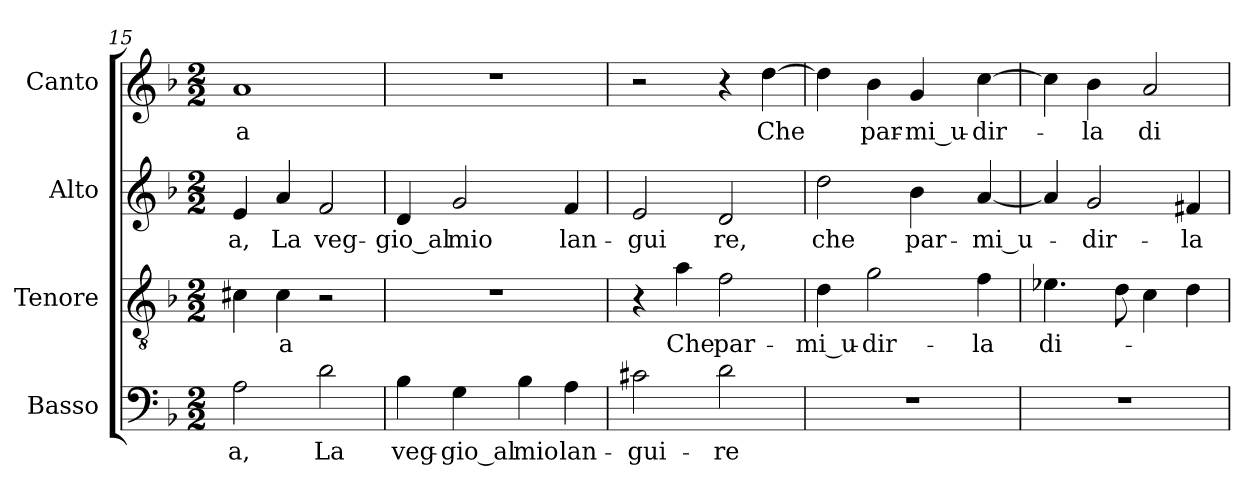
**kern	**text	**kern	**text	**kern	**text	**kern	**text
*part4	*part4	*part3	*part3	*part2	*part2	*part1	*part1
*staff4	*staff4	*staff3	*staff3	*staff2	*staff2	*staff1	*staff1
*I"Basso	*	*I"Tenore	*	*I"Alto	*	*I"Canto	*
*I'B	*	*I'T	*	*	*	*	*
*clefF4	*	*clefGv2	*	*clefG2	*	*clefG2	*
*	*	*ITrd7c12	*	*	*	*	*
*k[b-]	*	*k[b-]	*	*k[b-]	*	*k[b-]	*
*F:	*	*F:	*	*F:	*	*F:	*
*M2/2	*	*M2/2	*	*M2/2	*	*M2/2	*
=15	=15	=15	=15	=15	=15	=15	=15
!	!LO:LY:b:color=#000000	!	!	!	!	!	!
!	!	!	!	!	!LO:LY:b:color=#000000	!	!
!	!	!	!	!	!	!	!LO:LY:b:color=#000000
2Ai\	-a,	4C#Xi\	.	4ei/	-a,	1ai	-a
!	!	!	!LO:LY:b:color=#000000	!	!	!	!
!	!	!	!	!	!LO:LY:b:color=#000000	!	!
.	.	4C#i\	-a	4ai/	La	.	.
!	!LO:LY:b:color=#000000	!	!	!	!	!	!
!	!	!	!	!	!LO:LY:b:color=#000000	!	!
2di\	La	2r	.	2fi/	veg-	.	.
=16	=16	=16	=16	=16	=16	=16	=16
!	!LO:LY:b:color=#000000	!	!	!	!	!	!
!	!	!	!	!	!LO:LY:b:color=#000000	!	!
4B-i\	veg-	1r	.	4di/	-gio_al	1r	.
!	!LO:LY:b:color=#000000	!	!	!	!	!	!
!	!	!	!	!	!LO:LY:b:color=#000000	!	!
4Gi\	-gio_al	.	.	2gi/	mio	.	.
!	!LO:LY:b:color=#000000	!	!	!	!	!	!
4B-i\	mio	.	.	.	.	.	.
!	!LO:LY:b:color=#000000	!	!	!	!	!	!
!	!	!	!	!	!LO:LY:b:color=#000000	!	!
4Ai\	lan-	.	.	4fi/	lan-	.	.
=17	=17	=17	=17	=17	=17	=17	=17
!	!LO:LY:b:color=#000000	!	!	!	!	!	!
!	!	!	!	!	!LO:LY:b:color=#000000	!	!
2c#Xi\	-gui-	4r	.	2ei/	-gui	2r	.
!	!	!	!LO:LY:b:color=#000000	!	!	!	!
.	.	4Ai\	Che	.	.	.	.
!	!LO:LY:b:color=#000000	!	!	!	!	!	!
!	!	!	!LO:LY:b:color=#000000	!	!	!	!
!	!	!	!	!	!LO:LY:b:color=#000000	!	!
2di\	-re	2Fi\	par-	2di/	re,	4r	.
!	!	!	!	!	!	!	!LO:LY:b:color=#000000
.	.	.	.	.	.	[>4ddi\	Che
=18	=18	=18	=18	=18	=18	=18	=18
!	!	!	!LO:LY:b:color=#000000	!	!	!	!
!	!	!	!	!	!LO:LY:b:color=#000000	!	!
1r	.	4Di\	-mi_u-	2ddi\	che	4ddi\]	.
!	!	!	!LO:LY:b:color=#000000	!	!	!	!
!	!	!	!	!	!	!	!LO:LY:b:color=#000000
.	.	2Gi\	-dir-	.	.	4b-i\	par-
!	!	!	!	!	!LO:LY:b:color=#000000	!	!
!	!	!	!	!	!	!	!LO:LY:b:color=#000000
.	.	.	.	4b-i\	par-	4gi/	-mi_u-
!	!	!	!LO:LY:b:color=#000000	!	!	!	!
!	!	!	!	!	!LO:LY:b:color=#000000	!	!
!	!	!	!	!	!	!	!LO:LY:b:color=#000000
.	.	4Fi\	-la	[<4ai/	-mi_u-	[>4cci\	-dir-
!!LO:PB:g=z
=19	=19	=19	=19	=19	=19	=19	=19
!	!	!	!LO:LY:b:color=#000000	!	!	!	!
1r	.	4.E-Xi\	di-	4ai/]	.	4cci\]	.
!	!	!	!	!	!LO:LY:b:color=#000000	!	!
!	!	!	!	!	!	!	!LO:LY:b:color=#000000
.	.	.	.	2gi/	-dir-	4b-i\	-la
.	.	8Di\	.	.	.	.	.
!	!	!	!	!	!	!	!LO:LY:b:color=#000000
.	.	4Ci\	.	.	.	2ai/	di-
!	!	!	!	!	!LO:LY:b:color=#000000	!	!
.	.	4Di\	.	4f#Xi/	-la	.	.
=	=	=	=	=	=	=	=
*-	*-	*-	*-	*-	*-	*-	*-
